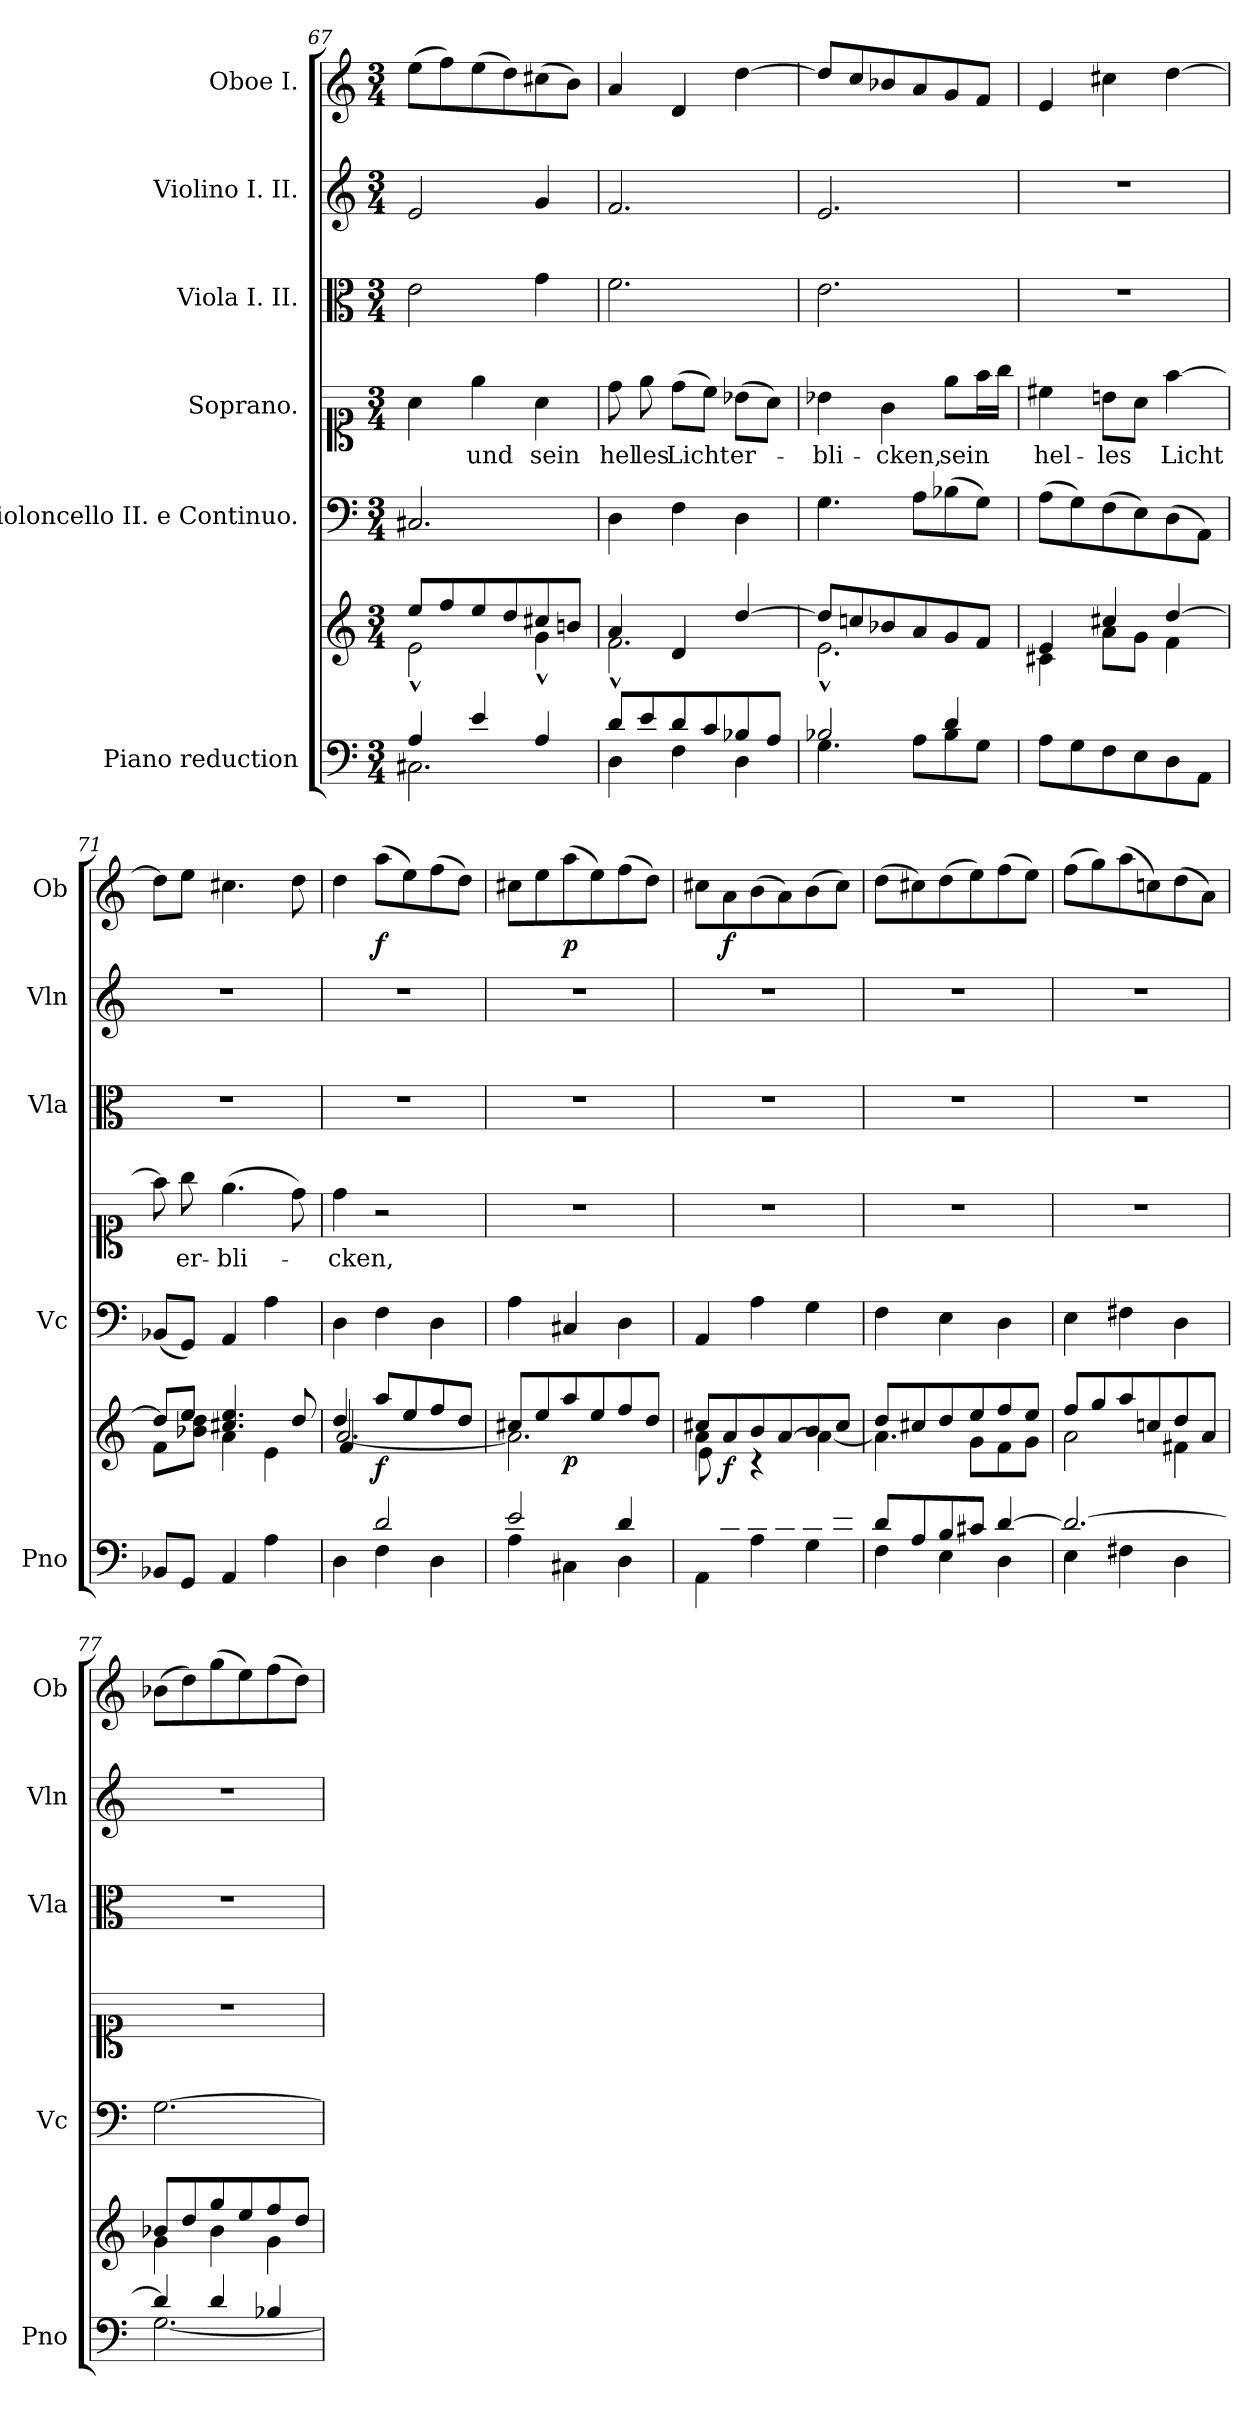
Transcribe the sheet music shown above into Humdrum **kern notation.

**kern	**kern	**dynam	**kern	**kern	**text	**kern	**kern	**kern	**dynam
*part6	*part6	*part6	*part5	*part4	*part4	*part3	*part2	*part1	*part1
*staff7	*staff6	*staff6/7	*staff5	*staff4	*staff4	*staff3	*staff2	*staff1	*staff1
*I"Piano reduction	*	*	*I"Violoncello II.  e Continuo.	*I"Soprano.	*	*I"Viola I. II.	*I"Violino I. II.	*I"Oboe I.	*
*I'Pno	*	*	*I'Vc	*	*	*I'Vla	*I'Vln	*I'Ob	*
*clefF4	*clefG2	*	*clefF4	*clefC1	*	*clefC3	*clefG2	*clefG2	*
*k[]	*k[]	*	*k[]	*k[]	*	*k[]	*k[]	*k[]	*
*M3/4	*M3/4	*	*M3/4	*M3/4	*	*M3/4	*M3/4	*M3/4	*
=67	=67	=67	=67	=67	=67	=67	=67	=67	=67
*^	*^	*	*	*	*	*	*	*	*
4A/	2.C#X\	8ee/L	2e^^\	.	2.C#X/	4a\	.	2e\	2e/	(8ee\L	.
.	.	8ff/	.	.	.	.	.	.	.	8ff\)	.
!	!	!	!	!	!	!	!LO:LY:b	!	!	!	!
4e/	.	8ee/	.	.	.	4ee\	und	.	.	(8ee\	.
.	.	8dd/	.	.	.	.	.	.	.	8dd\)	.
!	!	!	!	!	!	!	!LO:LY:b	!	!	!	!
4A/	.	8cc#X/	4g^^\	.	.	4a\	sein	4g\	4g/	(8cc#X\	.
.	.	8bn/J	.	.	.	.	.	.	.	8b\J)	.
=68	=68	=68	=68	=68	=68	=68	=68	=68	=68	=68	=68
!	!	!	!	!	!	!	!LO:LY:b	!	!	!	!
8d/L	4D\	4a/	2.f^^\	.	4D\	8dd\	hel-	2.f\	2.f/	4a/	.
!	!	!	!	!	!	!	!LO:LY:b	!	!	!	!
8e/	.	.	.	.	.	8ee\	-les	.	.	.	.
!	!	!	!	!	!	!	!LO:LY:b	!	!	!	!
8d/	4F\	4d/	.	.	4F\	(8dd\L	Licht	.	.	4d/	.
8c/	.	.	.	.	.	8cc\J)	.	.	.	.	.
!	!	!	!	!	!	!	!LO:LY:b	!	!	!	!
8B-X/	4D\	[4dd/	.	.	4D\	(8b-X\L	er-	.	.	[4dd\	.
8A/J	.	.	.	.	.	8a\J)	.	.	.	.	.
=69	=69	=69	=69	=69	=69	=69	=69	=69	=69	=69	=69
!	!	!	!	!	!	!	!LO:LY:b	!	!	!	!
2B-X/	4.G\	8dd/L]	2.e^^\	.	4.G\	4b-X\	bli-	2.e\	2.e/	8dd/L]	.
.	.	8ccn/	.	.	.	.	.	.	.	8cc/	.
!	!	!	!	!	!	!	!LO:LY:b	!	!	!	!
.	.	8b-X/	.	.	.	4g\	-cken,	.	.	8b-X/	.
.	8A\L	8a/	.	.	8A\L	.	.	.	.	8a/	.
!	!	!	!	!	!	!	!LO:LY:b	!	!	!	!
4d/	8B-\	8g/	.	.	(8B-X\	8ee\L	sein	.	.	8g/	.
.	8G\J	8f/J	.	.	8G\J)	16ff\L	.	.	.	8f/J	.
.	.	.	.	.	.	16gg\JJ	.	.	.	.	.
*v	*v	*	*	*	*	*	*	*	*	*	*
=70	=70	=70	=70	=70	=70	=70	=70	=70	=70	=70
!	!	!	!	!	!	!LO:LY:b	!	!	!	!
8A\L	4e/	4c#X\	.	(8A\L	4cc#X\	hel-	2.r	2.r	4e/	.
8G\	.	.	.	8G\)	.	.	.	.	.	.
!	!	!	!	!	!	!LO:LY:b	!	!	!	!
8F\	4cc#X/	8a\L	.	(8F\	8bn\L	-les	.	.	4cc#X\	.
8E\	.	8g\J	.	8E\)	8a\J	.	.	.	.	.
!	!	!	!	!	!	!LO:LY:b	!	!	!	!
8D\	[4dd/	4f\	.	(8D\	[4ff\	Licht	.	.	[4dd\	.
8AA\J	.	.	.	8AA\J)	.	.	.	.	.	.
!!LO:LB:g=z
=71	=71	=71	=71	=71	=71	=71	=71	=71	=71	=71
8BB-X/L	8dd/L]	8f\L	.	(8BB-X/L	8ff\]	.	2.r	2.r	8dd\L]	.
!	!	!	!	!	!	!LO:LY:b	!	!	!	!
8GG/J	8ee/J	8b-X\ 8dd\J	.	8GG/J)	8gg\	er-	.	.	8ee\J	.
!	!	!	!	!	!	!LO:LY:b	!	!	!	!
4AA/	4.cc#X/ 4.ee/	4a\	.	4AA/	(4.ee\	-bli-	.	.	4.cc#X\	.
4A\	.	4e\	.	4A\	.	.	.	.	.	.
.	8dd/	.	.	.	8dd\)	.	.	.	8dd\	.
=72	=72	=72	=72	=72	=72	=72	=72	=72	=72	=72
*^	*	*^	*	*	*	*	*	*	*	*
!	!	!	!	!	!	!	!	!LO:LY:b	!	!	!	!
4ryy	4D\	4dd/	[<2.a/	4f/	.	4D\	4dd\	cken,	2.r	2.r	4dd\	.
!	!	!	!	!	!LO:DY:b	!	!	!	!	!	!	!LO:DY:b
2d/	4F\	8aa/L	.	2ryy	f	4F\	2r	.	.	.	(8aa\L	f
.	.	8ee/	.	.	.	.	.	.	.	.	8ee\)	.
.	4D\	8ff/	.	.	.	4D\	.	.	.	.	(8ff\	.
.	.	8dd/J	.	.	.	.	.	.	.	.	8dd\J)	.
*	*	*	*v	*v	*	*	*	*	*	*	*	*
=73	=73	=73	=73	=73	=73	=73	=73	=73	=73	=73	=73
2e/	4A\	8cc#X/L	2.a\]	.	4A\	2.r	.	2.r	2.r	8cc#X\L	.
.	.	8ee/	.	.	.	.	.	.	.	8ee\	.
!	!	!	!	!LO:DY:b	!	!	!	!	!	!	!LO:DY:b
.	4C#X\	8aa/	.	p	4C#X/	.	.	.	.	(8aa\	p
.	.	8ee/	.	.	.	.	.	.	.	8ee\)	.
4d/	4D\	8ff/	.	.	4D\	.	.	.	.	(8ff\	.
.	.	8dd/J	.	.	.	.	.	.	.	8dd\J)	.
=74	=74	=74	=74	=74	=74	=74	=74	=74	=74	=74	=74
*	*	*	*^	*	*	*	*	*	*	*	*
8ryy	4AA\	8cc#X/L	4a\	8e\L	.	4AA/	2.r	.	2.r	2.r	8cc#X\L	.
!	!	!	!	!	!LO:DY:b	!	!	!	!	!	!	!LO:DY:b
8c#X/	.	8a/	.	2ryy	f	.	.	.	.	.	8a\	f
8d/	4A\	8b/	4r	.	.	4A\	.	.	.	.	(8b\	.
8c#/	.	[<8a/	.	.	.	.	.	.	.	.	8a\)	.
8d/	4G\	8b/	4a\_	.	.	4G\	.	.	.	.	(8b\	.
8e/J	.	8cc#/J	.	8ryy	.	.	.	.	.	.	8cc#\J)	.
*	*	*	*v	*v	*	*	*	*	*	*	*	*
=75	=75	=75	=75	=75	=75	=75	=75	=75	=75	=75	=75
8d/L	4F\	8dd/L	4.a\]	.	4F\	2.r	.	2.r	2.r	(8dd\L	.
8A/	.	8cc#X/	.	.	.	.	.	.	.	8cc#X\)	.
8B/	4E\	8dd/	.	.	4E\	.	.	.	.	(8dd\	.
8c#X/J	.	8ee/	8g\L	.	.	.	.	.	.	8ee\)	.
[4d/	4D\	8ff/	8f\	.	4D\	.	.	.	.	(8ff\	.
.	.	8ee/J	8g\J	.	.	.	.	.	.	8ee\J)	.
=76	=76	=76	=76	=76	=76	=76	=76	=76	=76	=76	=76
2.d/_	4E\	8ff/L	2a\	.	4E\	2.r	.	2.r	2.r	(8ff\L	.
.	.	8gg/	.	.	.	.	.	.	.	8gg\)	.
.	4F#X\	8aa/	.	.	4F#X\	.	.	.	.	(8aa\	.
.	.	8ccn/	.	.	.	.	.	.	.	8ccn\)	.
.	4D\	8dd/	4f#X\	.	4D\	.	.	.	.	(8dd\	.
.	.	8a/J	.	.	.	.	.	.	.	8a\J)	.
=77	=77	=77	=77	=77	=77	=77	=77	=77	=77	=77	=77
4d/]	[2.G\	8b-X/L	4g\	.	[2.G\	2.r	.	2.r	2.r	(8b-X\L	.
.	.	8dd/	.	.	.	.	.	.	.	8dd\)	.
4d/	.	8gg/	4b-\	.	.	.	.	.	.	(8gg\	.
.	.	8ee/	.	.	.	.	.	.	.	8ee\)	.
4B-X/	.	8ff/	4g\	.	.	.	.	.	.	(8ff\	.
.	.	8dd/J	.	.	.	.	.	.	.	8dd\J)	.
*v	*v	*	*	*	*	*	*	*	*	*	*
*	*v	*v	*	*	*	*	*	*	*	*
=	=	=	=	=	=	=	=	=	=
*-	*-	*-	*-	*-	*-	*-	*-	*-	*-
